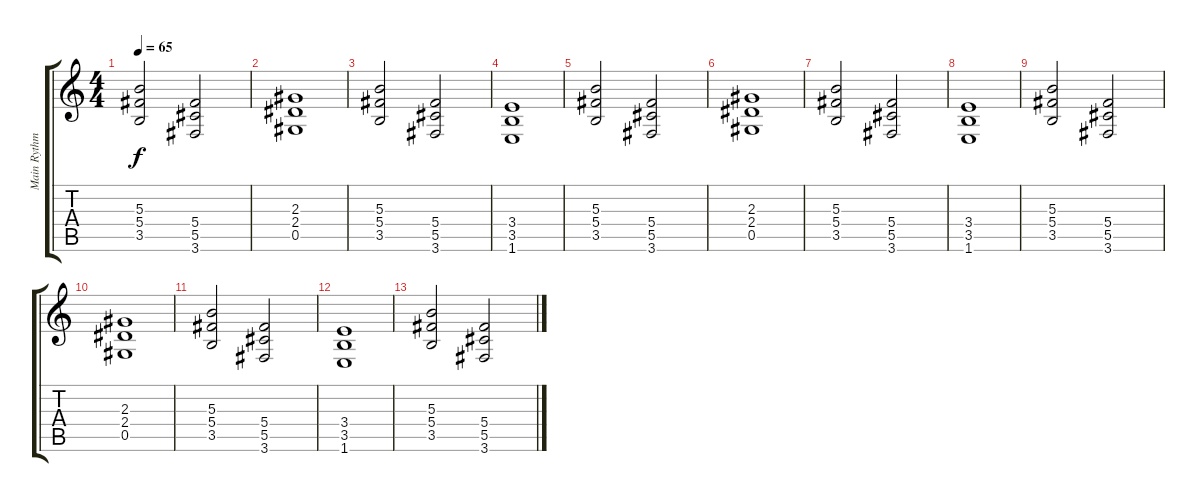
\track ("Main Rythm" "Main Rythm") {instrument acousticguitarsteel}
\staff {score tabs}
\tuning (Eb4 Bb3 Gb3 Db3 Ab2 Eb2) {hide}
\ts (4 4)
\tempo 65
\clef g2
\ks c
(5.3 5.4 3.5).2{dy f} (5.4 5.5 3.6).2 |
(2.3 2.4 0.5).1 |
(5.3 5.4 3.5).2 (5.4 5.5 3.6).2 |
(3.4 3.5 1.6).1 |
(5.3 5.4 3.5).2 (5.4 5.5 3.6).2 |
(2.3 2.4 0.5).1 |
(5.3 5.4 3.5).2 (5.4 5.5 3.6).2 |
(3.4 3.5 1.6).1{volume 2} |
(5.3 5.4 3.5).2 (5.4 5.5 3.6).2 |
(2.3 2.4 0.5).1 |
(5.3 5.4 3.5).2 (5.4 5.5 3.6).2 |
(3.4 3.5 1.6).1 |
(5.3 5.4 3.5).2 (5.4 5.5 3.6).2
